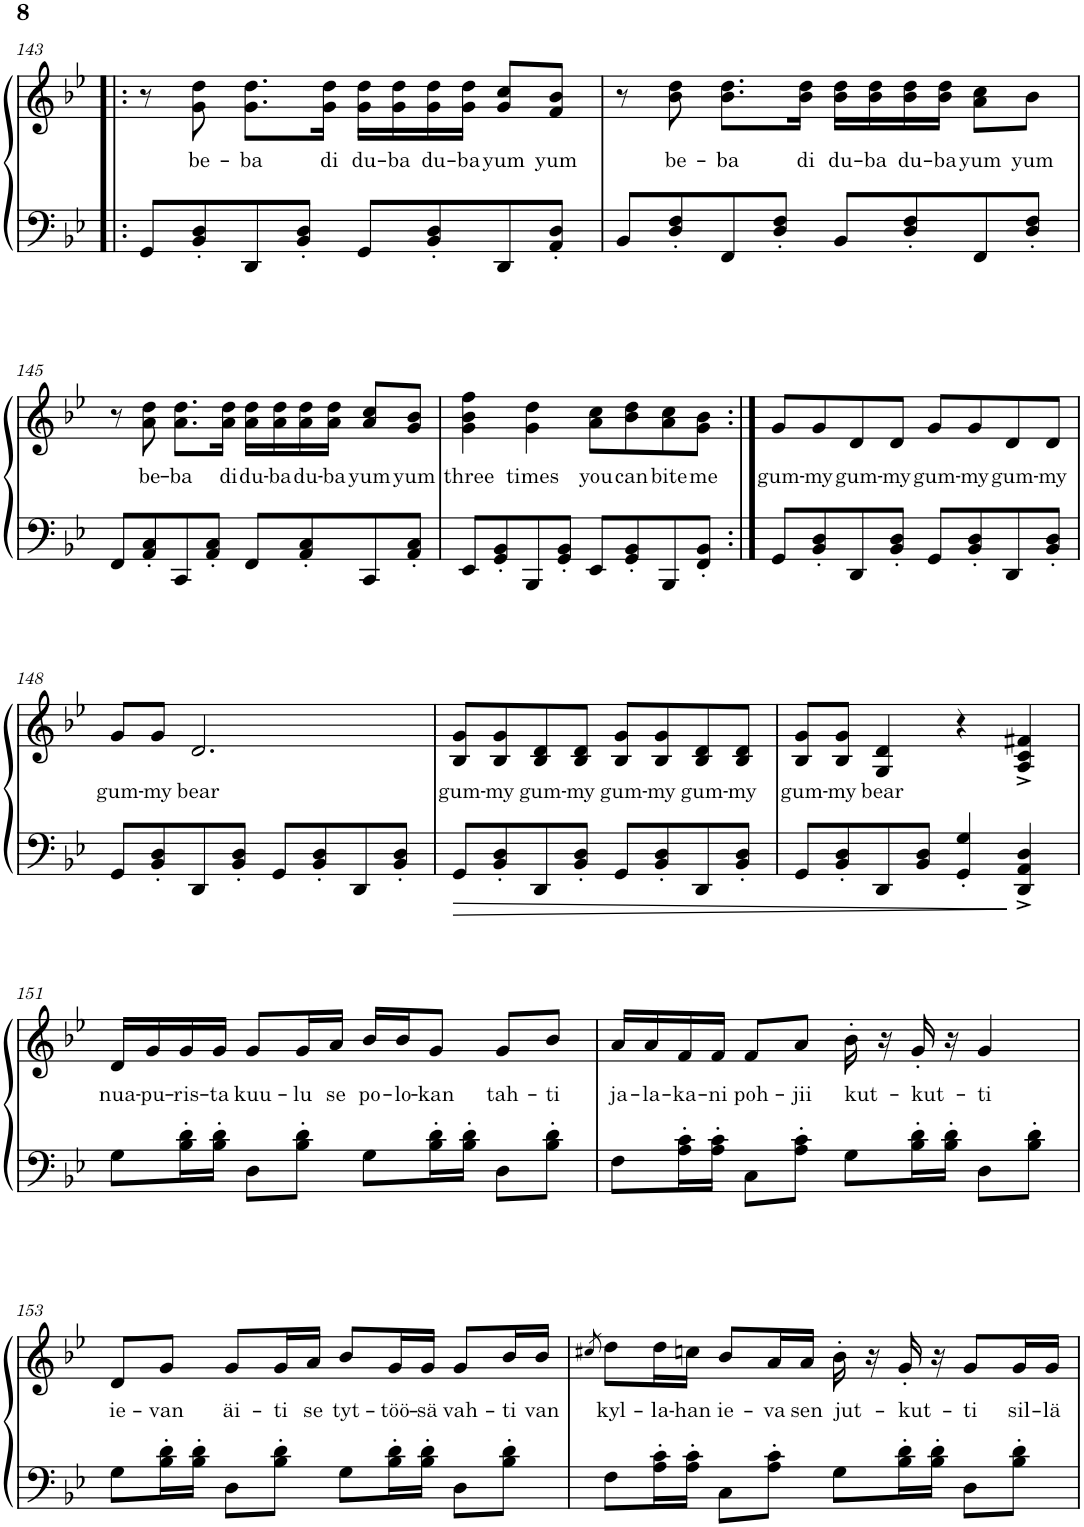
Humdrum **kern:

**kern	**kern	**text
*part1	*part1	*part1
*staff2	*staff1	*staff1
*I"Piano	*	*
*I'Pno.	*	*
!!LO:PB:g=z
*clefF4	*clefG2	*
*k[b-e-]	*k[b-e-]	*
*M4/4	*M4/4	*
=143!|:	=143!|:	=143!|:
8GG/L	8r	.
!	!	!LO:LY:b
8BB-/' 8D/'	8g\ 8dd\	be-
!	!	!LO:LY:b
8DD/	8.g\ 8.dd\L	-ba
8BB-/' 8D/'J	.	.
!	!	!LO:LY:b
.	16g\ 16dd\Jk	di
!	!	!LO:LY:b
8GG/L	16g\ 16dd\LL	du-
!	!	!LO:LY:b
.	16g\ 16dd\	-ba
!	!	!LO:LY:b
8BB-/' 8D/'	16g\ 16dd\	du-
!	!	!LO:LY:b
.	16g\ 16dd\JJ	-ba
!	!	!LO:LY:b
8DD/	8g/ 8cc/L	yum
!	!	!LO:LY:b
8AA/' 8D/'J	8f/ 8b-/J	yum
=144	=144	=144
8BB-/L	8r	.
!	!	!LO:LY:b
8D/' 8F/'	8b-\ 8dd\	be-
!	!	!LO:LY:b
8FF/	8.b-\ 8.dd\L	-ba
8D/' 8F/'J	.	.
!	!	!LO:LY:b
.	16b-\ 16dd\Jk	di
!	!	!LO:LY:b
8BB-/L	16b-\ 16dd\LL	du-
!	!	!LO:LY:b
.	16b-\ 16dd\	-ba
!	!	!LO:LY:b
8D/' 8F/'	16b-\ 16dd\	du-
!	!	!LO:LY:b
.	16b-\ 16dd\JJ	-ba
!	!	!LO:LY:b
8FF/	8a\ 8cc\L	yum
!	!	!LO:LY:b
8D/' 8F/'J	8b-\J	yum
!!LO:LB:g=z
=145	=145	=145
8FF/L	8r	.
!	!	!LO:LY:b
8AA/' 8C/'	8a\ 8dd\	be-
!	!	!LO:LY:b
8CC/	8.a\ 8.dd\L	-ba
8AA/' 8C/'J	.	.
!	!	!LO:LY:b
.	16a\ 16dd\Jk	di
!	!	!LO:LY:b
8FF/L	16a\ 16dd\LL	du-
!	!	!LO:LY:b
.	16a\ 16dd\	-ba
!	!	!LO:LY:b
8AA/' 8C/'	16a\ 16dd\	du-
!	!	!LO:LY:b
.	16a\ 16dd\JJ	-ba
!	!	!LO:LY:b
8CC/	8a/ 8cc/L	yum
!	!	!LO:LY:b
8AA/' 8C/'J	8g/ 8b-/J	yum
=146	=146	=146
!	!	!LO:LY:b
8EE-/L	4g\ 4b-\ 4ff\	three
8GG/' 8BB-/'	.	.
!	!	!LO:LY:b
8BBB-/	4g\ 4dd\	times
8GG/' 8BB-/'J	.	.
!	!	!LO:LY:b
8EE-/L	8a\ 8cc\L	you
!	!	!LO:LY:b
8GG/' 8BB-/'	8b-\ 8dd\	can
!	!	!LO:LY:b
8BBB-/	8a\ 8cc\	bite
!	!	!LO:LY:b
8FF/' 8BB-/'J	8g\ 8b-\J	me
=147:|!	=147:|!	=147:|!
!	!	!LO:LY:b
8GG/L	8g/L	gum-
!	!	!LO:LY:b
8BB-/' 8D/'	8g/	-my
!	!	!LO:LY:b
8DD/	8d/	gum-
!	!	!LO:LY:b
8BB-/' 8D/'J	8d/J	-my
!	!	!LO:LY:b
8GG/L	8g/L	gum-
!	!	!LO:LY:b
8BB-/' 8D/'	8g/	-my
!	!	!LO:LY:b
8DD/	8d/	gum-
!	!	!LO:LY:b
8BB-/' 8D/'J	8d/J	-my
!!LO:LB:g=z
=148	=148	=148
!	!	!LO:LY:b
8GG/L	8g/L	gum-
!	!	!LO:LY:b
8BB-/' 8D/'	8g/J	-my
!	!	!LO:LY:b
8DD/	2.d/	bear
8BB-/' 8D/'J	.	.
8GG/L	.	.
8BB-/' 8D/'	.	.
8DD/	.	.
8BB-/' 8D/'J	.	.
=149	=149	=149
!	!	!LO:LY:b
8GG/L	8B-/ 8g/L	gum-
!	!	!LO:LY:b
8BB-/' 8D/'	8B-/ 8g/	-my
!	!	!LO:LY:b
8DD/	8B-/ 8d/	gum-
!	!	!LO:LY:b
8BB-/' 8D/'J	8B-/ 8d/J	-my
!	!	!LO:LY:b
8GG/L	8B-/ 8g/L	gum-
!	!	!LO:LY:b
8BB-/' 8D/'	8B-/ 8g/	-my
!	!	!LO:LY:b
8DD/	8B-/ 8d/	gum-
!	!	!LO:LY:b
8BB-/' 8D/'J	8B-/ 8d/J	-my
=150	=150	=150
!	!	!LO:LY:b
8GG/L	8B-/ 8g/L	gum-
!	!	!LO:LY:b
8BB-/' 8D/'	8B-/ 8g/J	-my
!	!	!LO:LY:b
8DD/	4G/ 4d/	bear
8BB-/ 8D/J	.	.
4GG/' 4G/'	4r	.
4DD/^ 4AA/^ 4D/^	4A/^ 4c/^ 4f#X/^	.
!!LO:LB:g=z
=151	=151	=151
!	!	!LO:LY:b
8G\L	16d/LL	nua-
!	!	!LO:LY:b
.	16g/	-pu-
!	!	!LO:LY:b
16B-\' 16d\'L	16g/	-ris-
!	!	!LO:LY:b
16B-\' 16d\'JJ	16g/JJ	-ta
!	!	!LO:LY:b
8D\L	8g/L	kuu-
!	!	!LO:LY:b
8B-\' 8d\'J	16g/L	-lu
!	!	!LO:LY:b
.	16a/JJ	se
!	!	!LO:LY:b
8G\L	16b-/LL	po-
!	!	!LO:LY:b
.	16b-/J	-lo-
!	!	!LO:LY:b
16B-\' 16d\'L	8g/J	-kan
16B-\' 16d\'JJ	.	.
!	!	!LO:LY:b
8D\L	8g/L	tah-
!	!	!LO:LY:b
8B-\' 8d\'J	8b-/J	-ti
=152	=152	=152
!	!	!LO:LY:b
8F\L	16a/LL	ja-
!	!	!LO:LY:b
.	16a/	-la-
!	!	!LO:LY:b
16A\' 16c\'L	16f/	-ka-
!	!	!LO:LY:b
16A\' 16c\'JJ	16f/JJ	-ni
!	!	!LO:LY:b
8C\L	8f/L	poh-
!	!	!LO:LY:b
8A\' 8c\'J	8a/J	-jii
!	!	!LO:LY:b
8G\L	16b-'\	kut-
.	16r	.
!	!	!LO:LY:b
16B-\' 16d\'L	16g'/	-kut-
16B-\' 16d\'JJ	16r	.
!	!	!LO:LY:b
8D\L	4g/	-ti
8B-\' 8d\'J	.	.
!!LO:LB:g=z
=153	=153	=153
!	!	!LO:LY:b
8G\L	8d/L	ie-
!	!	!LO:LY:b
16B-\' 16d\'L	8g/J	-van
16B-\' 16d\'JJ	.	.
!	!	!LO:LY:b
8D\L	8g/L	äi-
!	!	!LO:LY:b
8B-\' 8d\'J	16g/L	ti
!	!	!LO:LY:b
.	16a/JJ	se
!	!	!LO:LY:b
8G\L	8b-/L	tyt-
!	!	!LO:LY:b
16B-\' 16d\'L	16g/L	-töö-
!	!	!LO:LY:b
16B-\' 16d\'JJ	16g/JJ	-sä
!	!	!LO:LY:b
8D\L	8g/L	vah-
!	!	!LO:LY:b
8B-\' 8d\'J	16b-/L	-ti
!	!	!LO:LY:b
.	16b-/JJ	van
=154	=154	=154
.	8qcc#X/	.
!	!	!LO:LY:b
8F\L	8dd\L	kyl-
!	!	!LO:LY:b
16A\' 16c\'L	16dd\L	-la-
!	!	!LO:LY:b
16A\' 16c\'JJ	16ccn\JJ	-han
!	!	!LO:LY:b
8C\L	8b-/L	ie-
!	!	!LO:LY:b
8A\' 8c\'J	16a/L	-va
!	!	!LO:LY:b
.	16a/JJ	sen
!	!	!LO:LY:b
8G\L	16b-'\	jut-
.	16r	.
!	!	!LO:LY:b
16B-\' 16d\'L	16g'/	-kut-
16B-\' 16d\'JJ	16r	.
!	!	!LO:LY:b
8D\L	8g/L	-ti
!	!	!LO:LY:b
8B-\' 8d\'J	16g/L	sil-
!	!	!LO:LY:b
.	16g/JJ	-lä
=	=	=
*-	*-	*-
